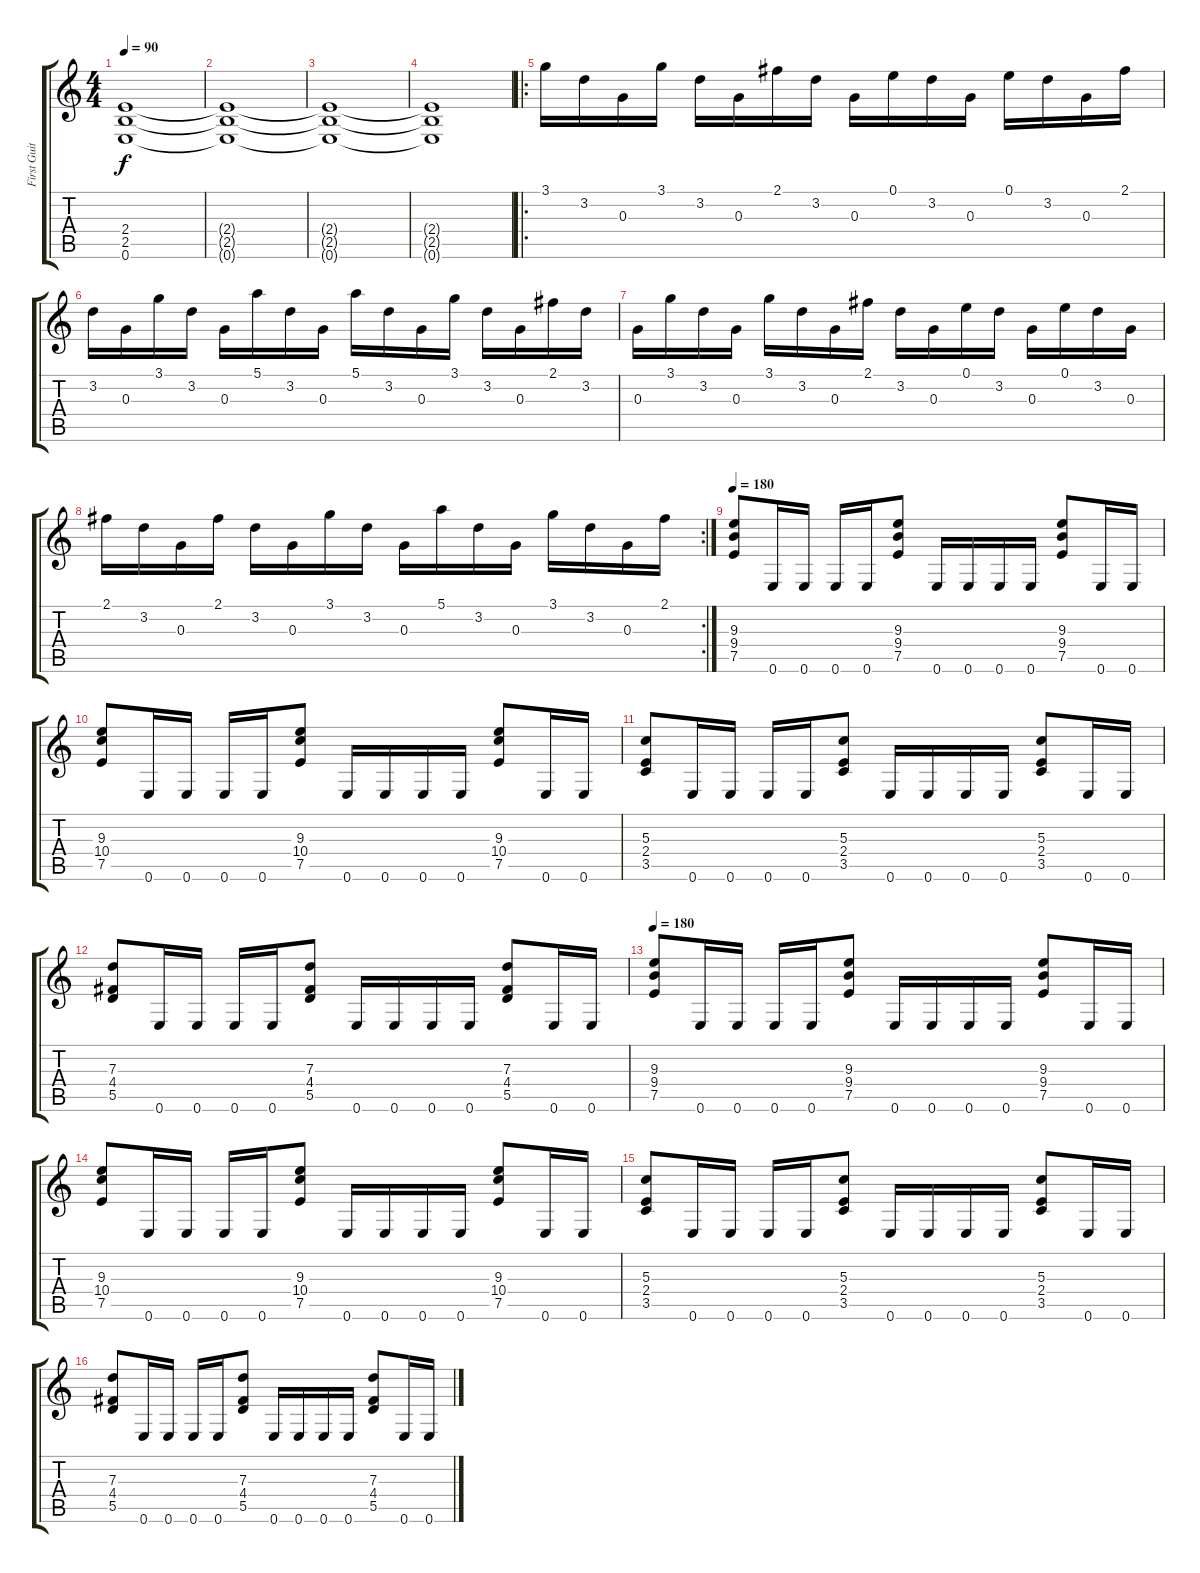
\track ("First Guitar" "First Guit") {instrument distortionguitar}
\staff {score tabs}
\tuning (E4 B3 G3 D3 A2 E2) {hide}
\ts (4 4)
\tempo 90
\clef g2
\ks c
(2.4 2.5 0.6).1{dy f instrument distortionguitar} |
(2.4{t} 2.5{t} 0.6{t}).1 |
(2.4{t} 2.5{t} 0.6{t}).1 |
(2.4{t} 2.5{t} 0.6{t}).1{instrument guitarfretnoise} |
\ro
3.1.16{instrument electricguitarclean} 3.2.16 0.3.16 3.1.16 3.2.16 0.3.16 2.1.16 3.2.16 0.3.16 0.1.16 3.2.16 0.3.16 0.1.16 3.2.16 0.3.16 2.1.16 |
3.2.16 0.3.16 3.1.16 3.2.16 0.3.16 5.1.16 3.2.16 0.3.16 5.1.16 3.2.16 0.3.16 3.1.16 3.2.16 0.3.16 2.1.16 3.2.16 |
0.3.16 3.1.16 3.2.16 0.3.16 3.1.16 3.2.16 0.3.16 2.1.16 3.2.16 0.3.16 0.1.16 3.2.16 0.3.16 0.1.16 3.2.16 0.3.16 |
\rc 2
2.1.16 3.2.16 0.3.16 2.1.16 3.2.16 0.3.16 3.1.16 3.2.16 0.3.16 5.1.16 3.2.16 0.3.16 3.1.16 3.2.16 0.3.16 2.1.16 |
\tempo 180
(9.3 9.4 7.5).8{instrument distortionguitar} 0.6.16 0.6.16 0.6.16 0.6.16 (9.3 9.4 7.5).8 0.6.16 0.6.16 0.6.16 0.6.16 (9.3 9.4 7.5).8 0.6.16 0.6.16 |
(9.3 10.4 7.5).8 0.6.16 0.6.16 0.6.16 0.6.16 (9.3 10.4 7.5).8 0.6.16 0.6.16 0.6.16 0.6.16 (9.3 10.4 7.5).8 0.6.16 0.6.16 |
(5.3 2.4 3.5).8 0.6.16 0.6.16 0.6.16 0.6.16 (5.3 2.4 3.5).8 0.6.16 0.6.16 0.6.16 0.6.16 (5.3 2.4 3.5).8 0.6.16 0.6.16 |
(7.3 4.4 5.5).8 0.6.16 0.6.16 0.6.16 0.6.16 (7.3 4.4 5.5).8 0.6.16 0.6.16 0.6.16 0.6.16 (7.3 4.4 5.5).8 0.6.16 0.6.16 |
\tempo 180
(9.3 9.4 7.5).8{instrument distortionguitar} 0.6.16 0.6.16 0.6.16 0.6.16 (9.3 9.4 7.5).8 0.6.16 0.6.16 0.6.16 0.6.16 (9.3 9.4 7.5).8 0.6.16 0.6.16 |
(9.3 10.4 7.5).8 0.6.16 0.6.16 0.6.16 0.6.16 (9.3 10.4 7.5).8 0.6.16 0.6.16 0.6.16 0.6.16 (9.3 10.4 7.5).8 0.6.16 0.6.16 |
(5.3 2.4 3.5).8 0.6.16 0.6.16 0.6.16 0.6.16 (5.3 2.4 3.5).8 0.6.16 0.6.16 0.6.16 0.6.16 (5.3 2.4 3.5).8 0.6.16 0.6.16 |
(7.3 4.4 5.5).8 0.6.16 0.6.16 0.6.16 0.6.16 (7.3 4.4 5.5).8 0.6.16 0.6.16 0.6.16 0.6.16 (7.3 4.4 5.5).8 0.6.16 0.6.16
